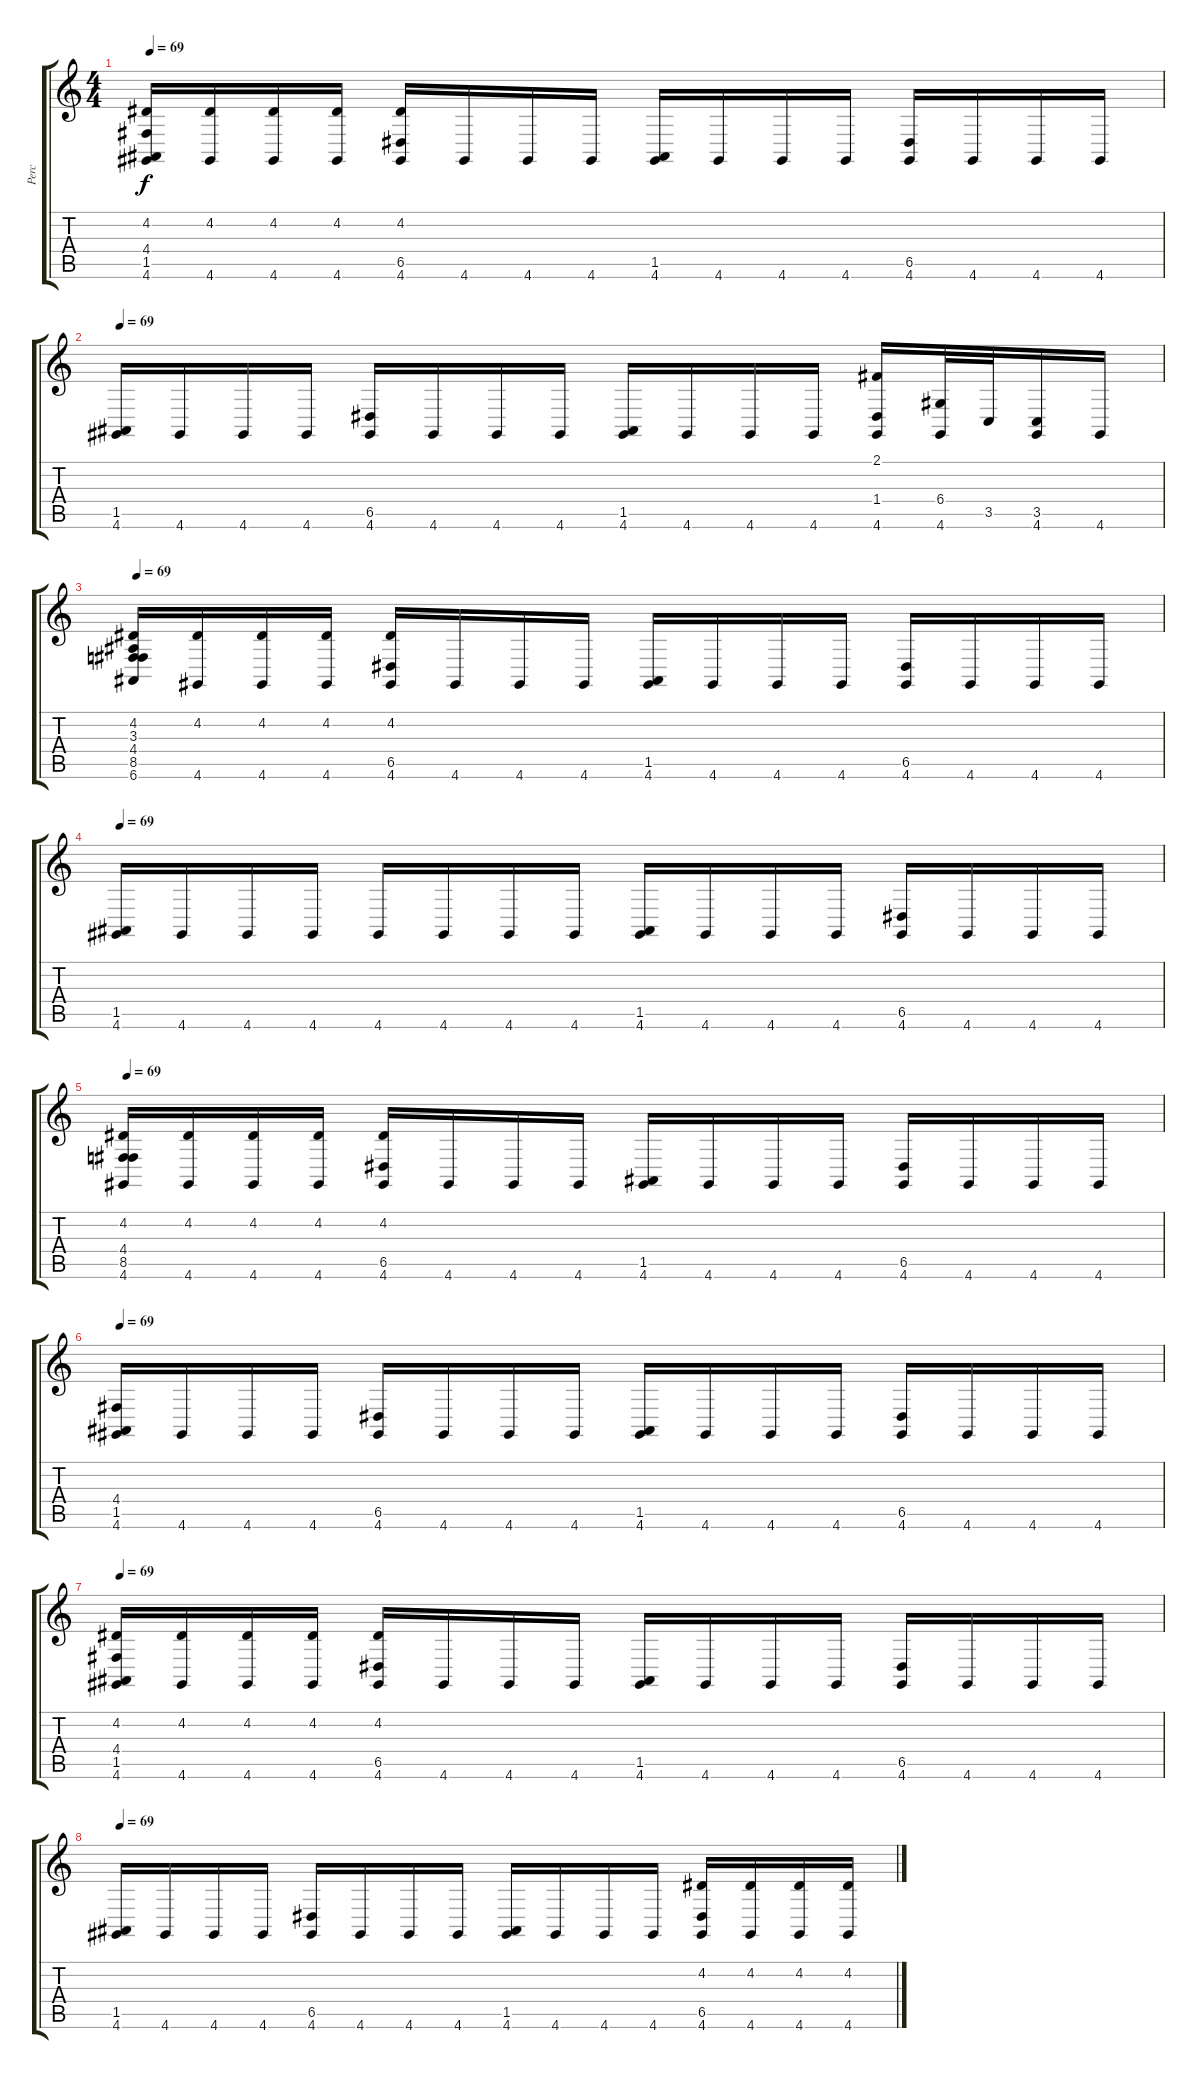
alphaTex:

\track ("Perc" "Perc") {instrument celesta}
\staff {score tabs}
\tuning (E4 B3 G3 D3 A2 E2) {hide}
\ts (4 4)
\tempo 69
\clef g2
\ks c
(4.2 4.4 1.5 4.6).16{dy f} (4.2 4.6).16 (4.2 4.6).16 (4.2 4.6).16 (4.2 6.5 4.6).16 4.6.16 4.6.16 4.6.16 (1.5 4.6).16 4.6.16 4.6.16 4.6.16 (6.5 4.6).16 4.6.16 4.6.16 4.6.16 |
\tempo 69
(1.5 4.6).16 4.6.16 4.6.16 4.6.16 (6.5 4.6).16 4.6.16 4.6.16 4.6.16 (1.5 4.6).16 4.6.16 4.6.16 4.6.16 (2.1 1.4 4.6).16 (6.4 4.6).32 3.5.32 (3.5 4.6).16 4.6.16 |
\tempo 69
(4.2 3.3 4.4 8.5 6.6).16 (4.2 4.6).16 (4.2 4.6).16 (4.2 4.6).16 (4.2 6.5 4.6).16 4.6.16 4.6.16 4.6.16 (1.5 4.6).16 4.6.16 4.6.16 4.6.16 (6.5 4.6).16 4.6.16 4.6.16 4.6.16 |
\tempo 69
(1.5 4.6).16 4.6.16 4.6.16 4.6.16 4.6.16 4.6.16 4.6.16 4.6.16 (1.5 4.6).16 4.6.16 4.6.16 4.6.16 (6.5 4.6).16 4.6.16 4.6.16 4.6.16 |
\tempo 69
(4.2 4.4 8.5 4.6).16 (4.2 4.6).16 (4.2 4.6).16 (4.2 4.6).16 (4.2 6.5 4.6).16 4.6.16 4.6.16 4.6.16 (1.5 4.6).16 4.6.16 4.6.16 4.6.16 (6.5 4.6).16 4.6.16 4.6.16 4.6.16 |
\tempo 69
(4.4 1.5 4.6).16 4.6.16 4.6.16 4.6.16 (6.5 4.6).16 4.6.16 4.6.16 4.6.16 (1.5 4.6).16 4.6.16 4.6.16 4.6.16 (6.5 4.6).16 4.6.16 4.6.16 4.6.16 |
\tempo 69
(4.2 4.4 1.5 4.6).16 (4.2 4.6).16 (4.2 4.6).16 (4.2 4.6).16 (4.2 6.5 4.6).16 4.6.16 4.6.16 4.6.16 (1.5 4.6).16 4.6.16 4.6.16 4.6.16 (6.5 4.6).16 4.6.16 4.6.16 4.6.16 |
\tempo 69
(1.5 4.6).16 4.6.16 4.6.16 4.6.16 (6.5 4.6).16 4.6.16 4.6.16 4.6.16 (1.5 4.6).16 4.6.16 4.6.16 4.6.16 (4.2 6.5 4.6).16 (4.2 4.6).16 (4.2 4.6).16 (4.2 4.6).16
